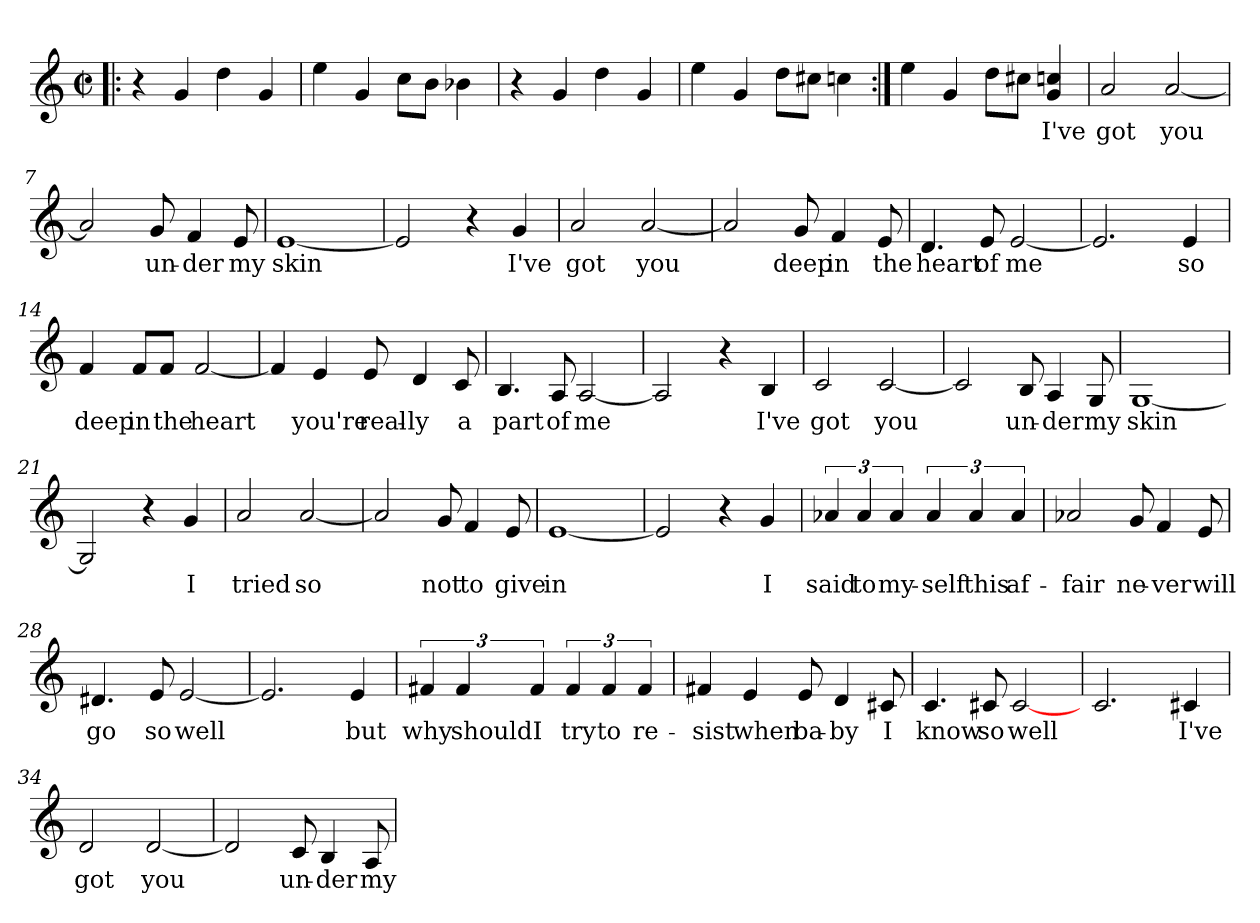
**kern	**text
*part1	*part1
*staff1	*staff1
*clefG2	*
*k[]	*
*C:	*
*M2/2	*
*met(c|)	*
=1!|:	=1!|:
4r	.
4g/	.
4dd\	.
4g/	.
=2	=2
4ee\	.
4g/	.
8cc\L	.
8b\J	.
4b-X\	.
=3	=3
4r	.
4g/	.
4dd\	.
4g/	.
=4	=4
4ee\	.
4g/	.
8dd\L	.
8cc#X\J	.
4ccn\	.
=5:|!	=5:|!
4ee\	.
4g/	.
8dd\L	.
8cc#X\J	.
!	!LO:LY:b
4g/ 4ccn/	I've
!!LO:LB:g=z
=6	=6
!	!LO:LY:b
2a/	got
!	!LO:LY:b
[2a/	you
=7	=7
2a/]	.
!	!LO:LY:b
8g/	un-
!	!LO:LY:b
4f/	-der
!	!LO:LY:b
8e/	my
=8	=8
!	!LO:LY:b
[1e	skin
=9	=9
2e/]	.
4r	.
!	!LO:LY:b
4g/	I've
!!LO:LB:g=z
=10	=10
!	!LO:LY:b
2a/	got
!	!LO:LY:b
[2a/	you
=11	=11
2a/]	.
!	!LO:LY:b
8g/	deep
!	!LO:LY:b
4f/	in
!	!LO:LY:b
8e/	the
=12	=12
!	!LO:LY:b
4.d/	heart
!	!LO:LY:b
8e/	of
!	!LO:LY:b
[2e/	me
=13	=13
2.e/]	.
!	!LO:LY:b
4e/	so
!!LO:LB:g=z
=14	=14
!	!LO:LY:b
4f/	deep
!	!LO:LY:b
8f/L	in
!	!LO:LY:b
8f/J	the
!	!LO:LY:b
[2f/	heart
=15	=15
4f/]	.
!	!LO:LY:b
4e/	you're
!	!LO:LY:b
8e/	real-
!	!LO:LY:b
4d/	-ly
!	!LO:LY:b
8c/	a
=16	=16
!	!LO:LY:b
4.B/	part
!	!LO:LY:b
8A/	of
!	!LO:LY:b
[2A/	me
=17	=17
2A/]	.
4r	.
!	!LO:LY:b
4B/	I've
!!LO:LB:g=z
=18	=18
!	!LO:LY:b
2c/	got
!	!LO:LY:b
[2c/	you
=19	=19
2c/]	.
!	!LO:LY:b
8B/	un-
!	!LO:LY:b
4A/	-der
!	!LO:LY:b
8G/	my
=20	=20
!	!LO:LY:b
[1G	skin
=21	=21
2G/]	.
4r	.
!	!LO:LY:b
4g/	I
!!LO:LB:g=z
=22	=22
!	!LO:LY:b
2a/	tried
!	!LO:LY:b
[2a/	so
=23	=23
2a/]	.
!	!LO:LY:b
8g/	not
!	!LO:LY:b
4f/	to
!	!LO:LY:b
8e/	give
=24	=24
!	!LO:LY:b
[1e	in
=25	=25
2e/]	.
4r	.
!	!LO:LY:b
4g/	I
!!LO:LB:g=z
=26	=26
!	!LO:LY:b
6a-X/	said
!	!LO:LY:b
6a-/	to
!	!LO:LY:b
6a-/	my-
!	!LO:LY:b
6a-/	-self
!	!LO:LY:b
6a-/	this
!	!LO:LY:b
6a-/	af-
=27	=27
!	!LO:LY:b
2a-X/	-fair
!	!LO:LY:b
8g/	ne-
!	!LO:LY:b
4f/	-ver
!	!LO:LY:b
8e/	will
=28	=28
!	!LO:LY:b
4.d#X/	go
!	!LO:LY:b
8e/	so
!	!LO:LY:b
[2e/	well
=29	=29
2.e/]	.
!	!LO:LY:b
4e/	but
!!LO:LB:g=z
=30	=30
!	!LO:LY:b
6f#X/	why
!	!LO:LY:b
6f#/	should
!	!LO:LY:b
6f#/	I
!	!LO:LY:b
6f#/	try
!	!LO:LY:b
6f#/	to
!	!LO:LY:b
6f#/	re-
=31	=31
!	!LO:LY:b
4f#X/	-sist
!	!LO:LY:b
4e/	when
!	!LO:LY:b
8e/	ba-
!	!LO:LY:b
4d/	-by
!	!LO:LY:b
8c#X/	I
=32	=32
!	!LO:LY:b
4.c/	know
!	!LO:LY:b
8c#X/	so
!	!LO:LY:b
[2c#/	well
=33	=33
2.c/	.
!	!LO:LY:b
4c#X/	I've
!!LO:PB:g=z
=34	=34
!	!LO:LY:b
2d/	got
!	!LO:LY:b
[2d/	you
=35	=35
2d/]	.
!	!LO:LY:b
8c/	un-
!	!LO:LY:b
4B/	-der
!	!LO:LY:b
8A/	my
=	=
*-	*-
